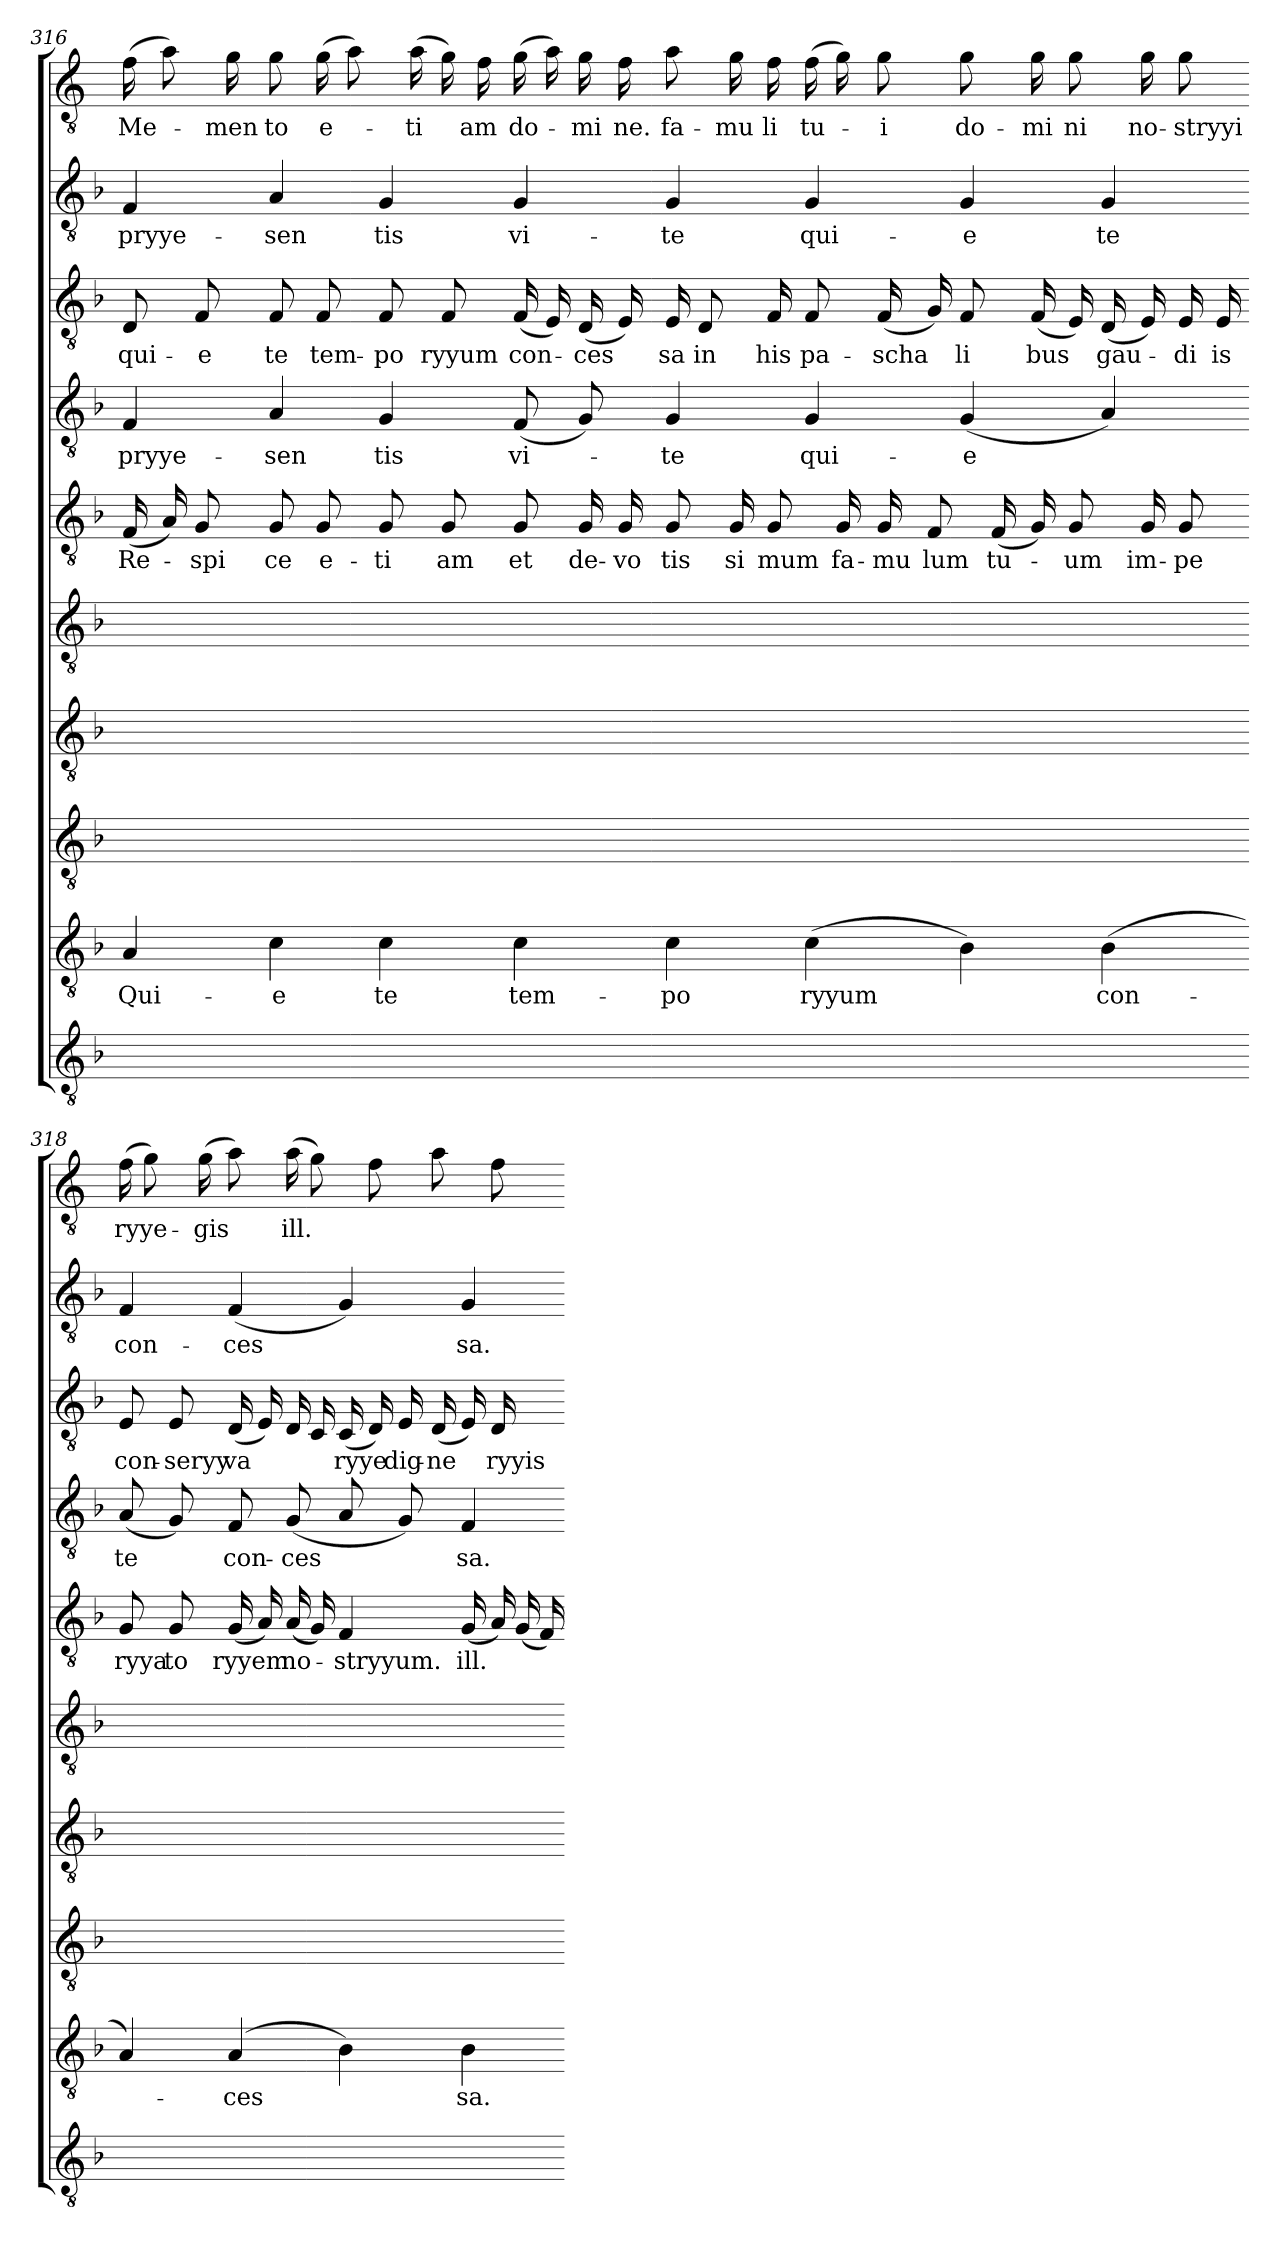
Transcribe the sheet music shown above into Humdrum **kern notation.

**kern	**kern	**text	**kern	**kern	**kern	**kern	**text	**kern	**text	**kern	**text	**kern	**text	**kern	**text
*part10	*part9	*part9	*part8	*part7	*part6	*part5	*part5	*part4	*part4	*part3	*part3	*part2	*part2	*part1	*part1
*staff10	*staff9	*staff9	*staff8	*staff7	*staff6	*staff5	*staff5	*staff4	*staff4	*staff3	*staff3	*staff2	*staff2	*staff1	*staff1
*clefGv2	*clefGv2	*	*clefGv2	*clefGv2	*clefGv2	*clefGv2	*	*clefGv2	*	*clefGv2	*	*clefGv2	*	*clefGv2	*
*k[b-]	*k[b-]	*	*k[b-]	*k[b-]	*k[b-]	*k[b-]	*	*k[b-]	*	*k[b-]	*	*k[b-]	*	*k[]	*
=316	=316	=316	=316	=316	=316	=316	=316	=316	=316	=316	=316	=316	=316	=316	=316
1ryy	4A	Qui-	1ryy	1ryy	1ryy	(16F	Re-	4F	pryye-	8D	qui-	4F	pryye-	(16f	Me-
.	.	.	.	.	.	16A)	.	.	.	.	.	.	.	8a)	.
.	.	.	.	.	.	8G	spi	.	.	8F	e	.	.	.	.
.	.	.	.	.	.	.	.	.	.	.	.	.	.	16g	men
.	4c	e	.	.	.	8G	-ce	4A	sen	8F	-te	4A	sen	8g	-to
.	.	.	.	.	.	8G	e-	.	.	8F	tem-	.	.	(16g	e-
.	.	.	.	.	.	.	.	.	.	.	.	.	.	8a)	.
.	4c	-te	.	.	.	8G	ti	4G	-tis	8F	po	4G	-tis	.	.
.	.	.	.	.	.	.	.	.	.	.	.	.	.	(16a	ti
.	.	.	.	.	.	8G	-am	.	.	8F	-ryyum	.	.	16g)	.
.	.	.	.	.	.	.	.	.	.	.	.	.	.	16f	-am
.	4c	tem-	.	.	.	8G	et	(8F	vi-	(16F	con-	4G	vi-	(16g	do-
.	.	.	.	.	.	.	.	.	.	16E)	.	.	.	16a)	.
.	.	.	.	.	.	16G	de-	8G)	.	(16D	ces	.	.	16g	mi
.	.	.	.	.	.	16G	vo	.	.	16E)	.	.	.	16f	-ne.
=317-	=317-	=317-	=317-	=317-	=317-	=317-	=317-	=317-	=317-	=317-	=317-	=317-	=317-	=317-	=317-
1ryy	4c	po	1ryy	1ryy	1ryy	8G	tis	4G	-te	16E	-sa	4G	-te	8a	fa-
.	.	.	.	.	.	.	.	.	.	8D	in	.	.	.	.
.	.	.	.	.	.	16G	si	.	.	.	.	.	.	16g	mu
.	.	.	.	.	.	8G	-mum	.	.	16F	his	.	.	16f	-li
.	(4c	-ryyum	.	.	.	.	.	4G	qui-	8F	pa-	4G	qui-	(16f	tu-
.	.	.	.	.	.	16G	fa-	.	.	.	.	.	.	16g)	.
.	.	.	.	.	.	16G	mu	.	.	(16F	scha	.	.	8g	-i
.	.	.	.	.	.	8F	-lum	.	.	16G)	.	.	.	.	.
.	4B-)	.	.	.	.	.	.	(4G	e	8F	li	4G	e	8g	do-
.	.	.	.	.	.	(16F	tu-	.	.	.	.	.	.	.	.
.	.	.	.	.	.	16G)	.	.	.	(16F	-bus	.	.	16g	mi
.	.	.	.	.	.	8G	-um	.	.	16E)	.	.	.	8g	-ni
.	(4B-	con-	.	.	.	.	.	4A)	.	(16D	gau-	4G	-te	.	.
.	.	.	.	.	.	16G	im-	.	.	16E)	.	.	.	16g	no-
.	.	.	.	.	.	8G	pe	.	.	16E	di	.	.	8g	-stryyi
.	.	.	.	.	.	.	.	.	.	16E	-is	.	.	.	.
=318-	=318-	=318-	=318-	=318-	=318-	=318-	=318-	=318-	=318-	=318-	=318-	=318-	=318-	=318-	=318-
1ryy	4A)	.	1ryy	1ryy	1ryy	8G	ryya	(8A	-te	8E	con-	4F	con-	(16f	ryye-
.	.	.	.	.	.	.	.	.	.	.	.	.	.	8g)	.
.	.	.	.	.	.	8G	to	8G)	.	8E	seryy	.	.	.	.
.	.	.	.	.	.	.	.	.	.	.	.	.	.	(16g	-gis
.	(4A	ces	.	.	.	(16G	-ryyem	8F	con-	(16D	va	(4F	ces	8a)	.
.	.	.	.	.	.	16A)	.	.	.	16E)	.	.	.	.	.
.	.	.	.	.	.	(16A	no-	(8G	ces	16D	.	.	.	(16a	ill.
.	.	.	.	.	.	16G)	.	.	.	16C	.	.	.	8g)	.
.	4B-)	.	.	.	.	4F	-stryyum.	8A	.	(16C	-ryye	4G)	.	.	.
.	.	.	.	.	.	.	.	.	.	16D)	.	.	.	8f	.
.	.	.	.	.	.	.	.	8G)	.	16E	dig-	.	.	.	.
.	.	.	.	.	.	.	.	.	.	(16D	ne	.	.	8a	.
.	4B-	-sa.	.	.	.	(16G	ill.	4F	-sa.	16E)	.	4G	-sa.	.	.
.	.	.	.	.	.	16A)	.	.	.	16D	-ryyis	.	.	8f	.
.	.	.	.	.	.	(16G	.	.	.	8ryy	.	.	.	.	.
.	.	.	.	.	.	16F)	.	.	.	.	.	.	.	16ryy	.
=-	=-	=-	=-	=-	=-	=-	=-	=-	=-	=-	=-	=-	=-	=-	=-
*-	*-	*-	*-	*-	*-	*-	*-	*-	*-	*-	*-	*-	*-	*-	*-
